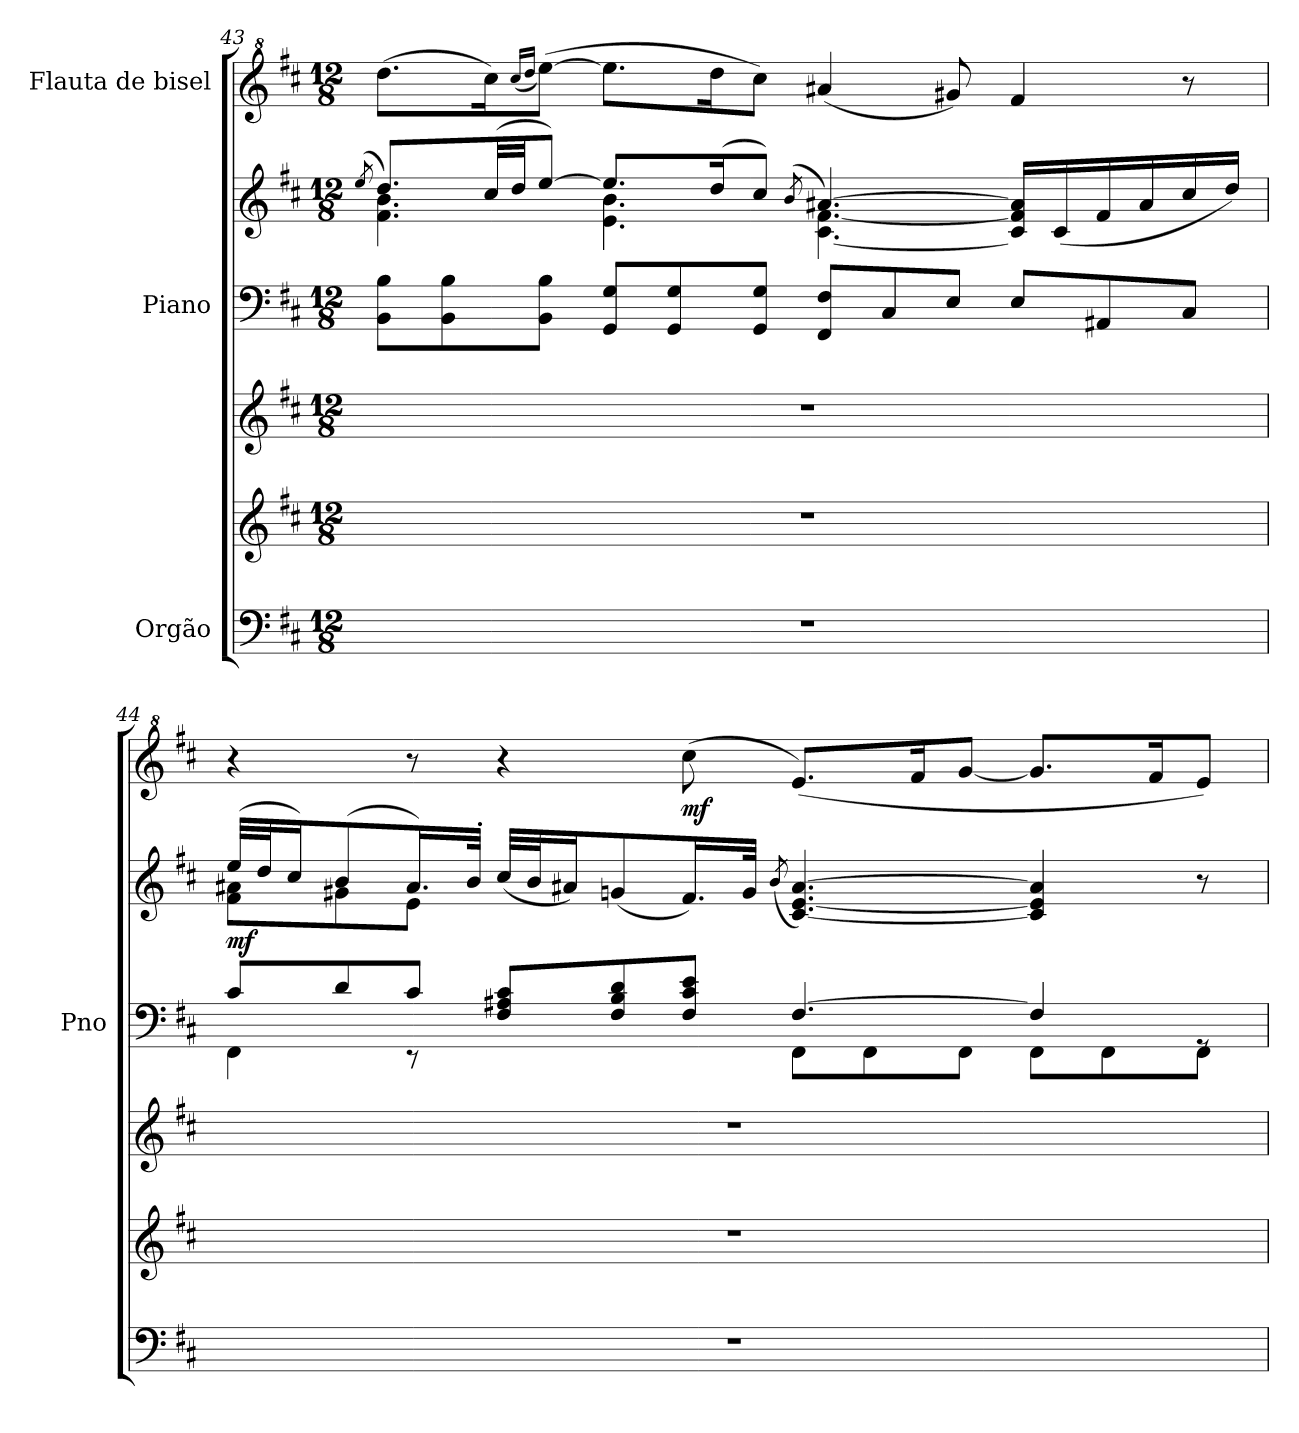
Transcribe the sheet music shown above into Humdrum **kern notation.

**kern	**kern	**kern	**kern	**kern	**dynam	**kern	**dynam
*part3	*part3	*part3	*part2	*part2	*part2	*part1	*part1
*staff6	*staff5	*staff4	*staff3	*staff2	*staff2/3	*staff1	*staff1
*I"Orgão	*	*	*I"Piano	*	*	*I"Flauta de bisel	*
*	*	*	*I'Pno	*	*	*	*
!!LO:LB:g=z
*clefF4	*clefG2	*clefG2	*clefF4	*clefG2	*	*clefG^2	*
*k[f#c#]	*k[f#c#]	*k[f#c#]	*k[f#c#]	*k[f#c#]	*	*k[f#c#]	*
*M12/8	*M12/8	*M12/8	*M12/8	*M12/8	*	*M12/8	*
=43	=43	=43	=43	=43	=43	=43	=43
.	.	.	.	(<8qee/	.	.	.
*	*	*	*	*^	*	*	*
1.r	1.r	1.r	8BB\ 8B\L	8.dd/L)	4.f#\ 4.b\	.	(>8.ddd\L	.
.	.	.	8BB\ 8B\	.	.	.	.	.
.	.	.	.	(>32cc#/LL	.	.	16ccc#\K)	.
.	.	.	.	32dd/JJ	.	.	.	.
.	.	.	.	.	.	.	(<16qccc#/LL	.
.	.	.	.	.	.	.	16qddd/JJ	.
.	.	.	8BB\ 8B\J	[8ee/J)	.	.	(>[8eee\J)	.
.	.	.	8GG/ 8G/L	8.ee/L]	4.e\ 4.b\	.	8.eee\L]	.
.	.	.	8GG/ 8G/	.	.	.	.	.
.	.	.	.	(>16dd/K	.	.	16ddd\K	.
.	.	.	8GG/ 8G/J	8cc#/J)	.	.	8ccc#\J)	.
.	.	.	.	(<8qb/	.	.	.	.
.	.	.	8FF#/ 8F#/L	[4.a#X/)	[4.c#\ [4.f#\	.	(<4aa#X/	.
.	.	.	8C#/	.	.	.	.	.
.	.	.	8E/J	.	.	.	8gg#X/)	.
.	.	.	8E/L	16c#/] 16f#/] 16a#/]LL	4.ryy	.	4ff#/	.
.	.	.	.	(>16c#/	.	.	.	.
.	.	.	8AA#X/	16f#/	.	.	.	.
.	.	.	.	16a#/	.	.	.	.
.	.	.	8C#/J	16cc#/	.	.	8r	.
.	.	.	.	16dd/JJ)	.	.	.	.
=44	=44	=44	=44	=44	=44	=44	=44	=44
*	*	*	*^	*	*	*	*	*
!	!	!	!	!	!	!	!LO:DY:b	!	!
1.r	1.r	1.r	8c#/L	4FF#\	(>32ee/LLL	8f#\ 8a#X\L	mf	4r	.
.	.	.	.	.	32dd/J	.	.	.	.
.	.	.	.	.	16cc#/J)	.	.	.	.
.	.	.	8d/	.	(>8b/	8g#X\	.	.	.
.	.	.	8c#/J	8r	16.a#/L)	8e\J	.	8r	.
.	.	.	.	.	32b'/JJk	.	.	.	.
.	.	.	8F#/ 8A#X/ 8c#/L	4.ryy	(>32cc#/LLL	1ryy	.	4r	.
.	.	.	.	.	32b/J	.	.	.	.
.	.	.	.	.	16a#X/J)	.	.	.	.
.	.	.	8F#/ 8B/ 8d/	.	(>8gn/	.	.	.	.
!	!	!	!	!	!	!	!	!	!LO:DY:b
.	.	.	8F#/ 8c#/ 8e/J	.	16.f#/L)	.	.	(>8ccc#\	mf
.	.	.	.	.	32g/JJk	.	.	.	.
.	.	.	.	.	(<8qb/	.	.	.	.
.	.	.	[4.F#/	8FF#\L	[4.c#/ [4.e/ [4.a#/)	.	.	(<8.ee/L)	.
.	.	.	.	8FF#\	.	.	.	.	.
.	.	.	.	.	.	.	.	16ff#/K	.
.	.	.	.	8FF#\J	.	.	.	[8gg/J	.
.	.	.	4F#/]	8FF#\L	4c#/] 4e/] 4a#/]	.	.	8.gg/L]	.
.	.	.	.	8FF#\	.	.	.	.	.
.	.	.	.	.	.	.	.	16ff#/K	.
.	.	.	8rGG	8FF#\J	8r	8ryy	.	8ee/J)	.
*	*	*	*v	*v	*	*	*	*	*
*	*	*	*	*v	*v	*	*	*
=	=	=	=	=	=	=	=
*-	*-	*-	*-	*-	*-	*-	*-
